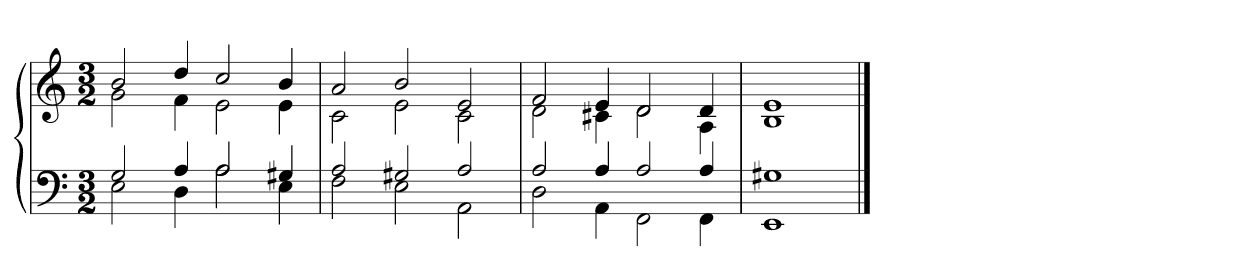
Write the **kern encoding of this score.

**kern	**kern
*part1	*part1
*staff2	*staff1
*clefF4	*clefG2
*k[]	*k[]
*M3/2	*M3/2
=1	=1
*^	*^
2G	2E	2b	2g
4A	4D	4dd	4f
2A	2A	2cc	2e
4G#X	4E	4b	4e
=2	=2	=2	=2
2A	2F	2a	2c
2G#X	2E	2b	2e
2A	2AA	2e	2c
=3	=3	=3	=3
2A	2D	2f	2d
4A	4AA	4e	4c#X
2A	2FF	2d	2d
4A	4FF	4d	4A
*v	*v	*	*
*	*v	*v
=4	=4
1EE 1G#X	1B 1e
==	==
*-	*-
